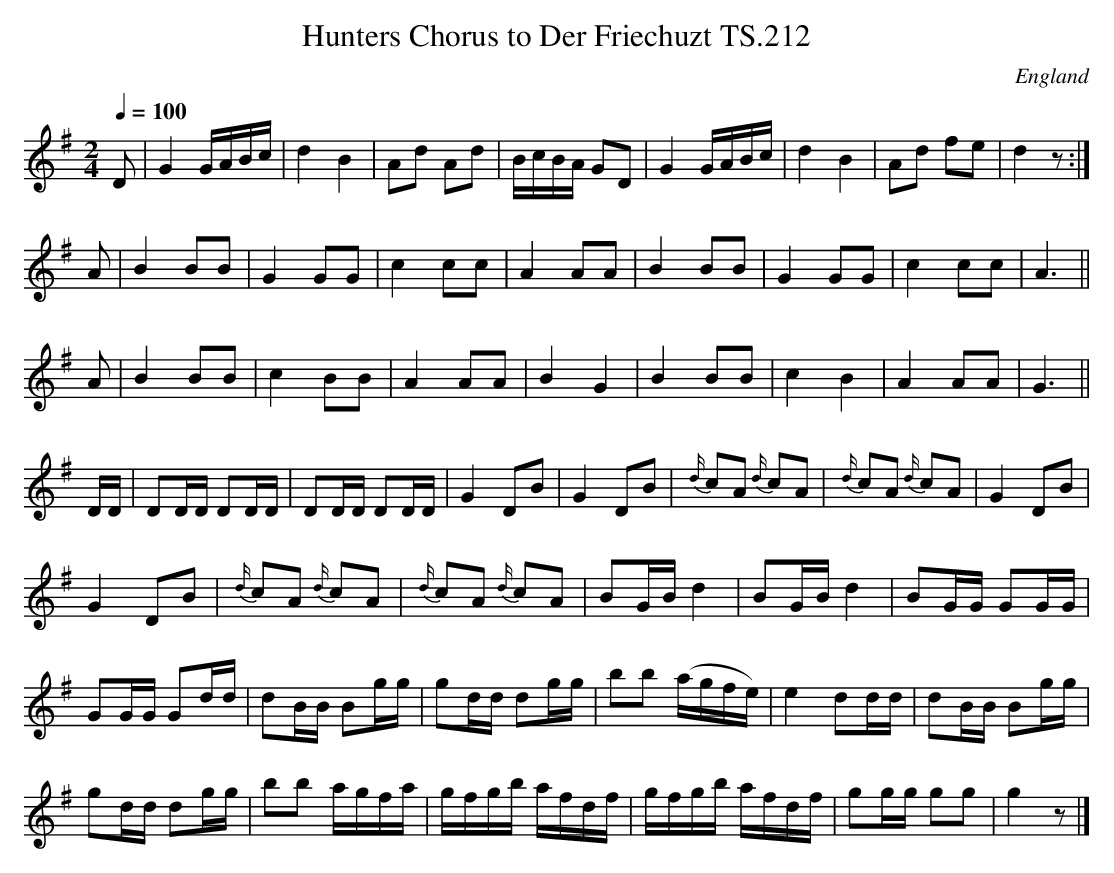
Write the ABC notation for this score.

X:1
T:Hunters Chorus to Der Friechuzt TS.212
M:2/4
L:1/8
Q:1/4=100
O:England
notC:Carl Maria von Weber 1821
K:G major
D|G2G/A/B/c/|d2B2|Ad Ad|B/c/B/A/ GD|G2G/A/B/c/|d2B2|Ad fe|d2z:|!
A|B2BB|G2GG|c2cc|A2AA|B2BB|G2GG|c2cc|A3||!
A|B2BVB|c2BB|A2AA|B2G2|B2BB|c2B2|A2AA|G3||!
D/D/|DD/D/ DD/D/|DD/D/ DD/D/|G2DB|G2DB|{d/}cA {d/}cA|{d/}cA {d/}cA|G2DB|!
G2DB|{d/}cA {d/}cA|{d/}cA {d/}cA|BG/B/ d2|BG/B/ d2|BG/G/ GG/G/|!
GG/G/ Gd/d/|dB/B/ Bg/g/|gd/d/ dg/g/|bb (a/g/f/e/)|e2dd/d/|dB/B/ Bg/g/|!
gd/d/ dg/g/|bb a/g/f/a/|g/f/g/b/  a/f/d/f/|g/f/g/b/ a/f/d/f/|gg/g/ gg|g2z|]
